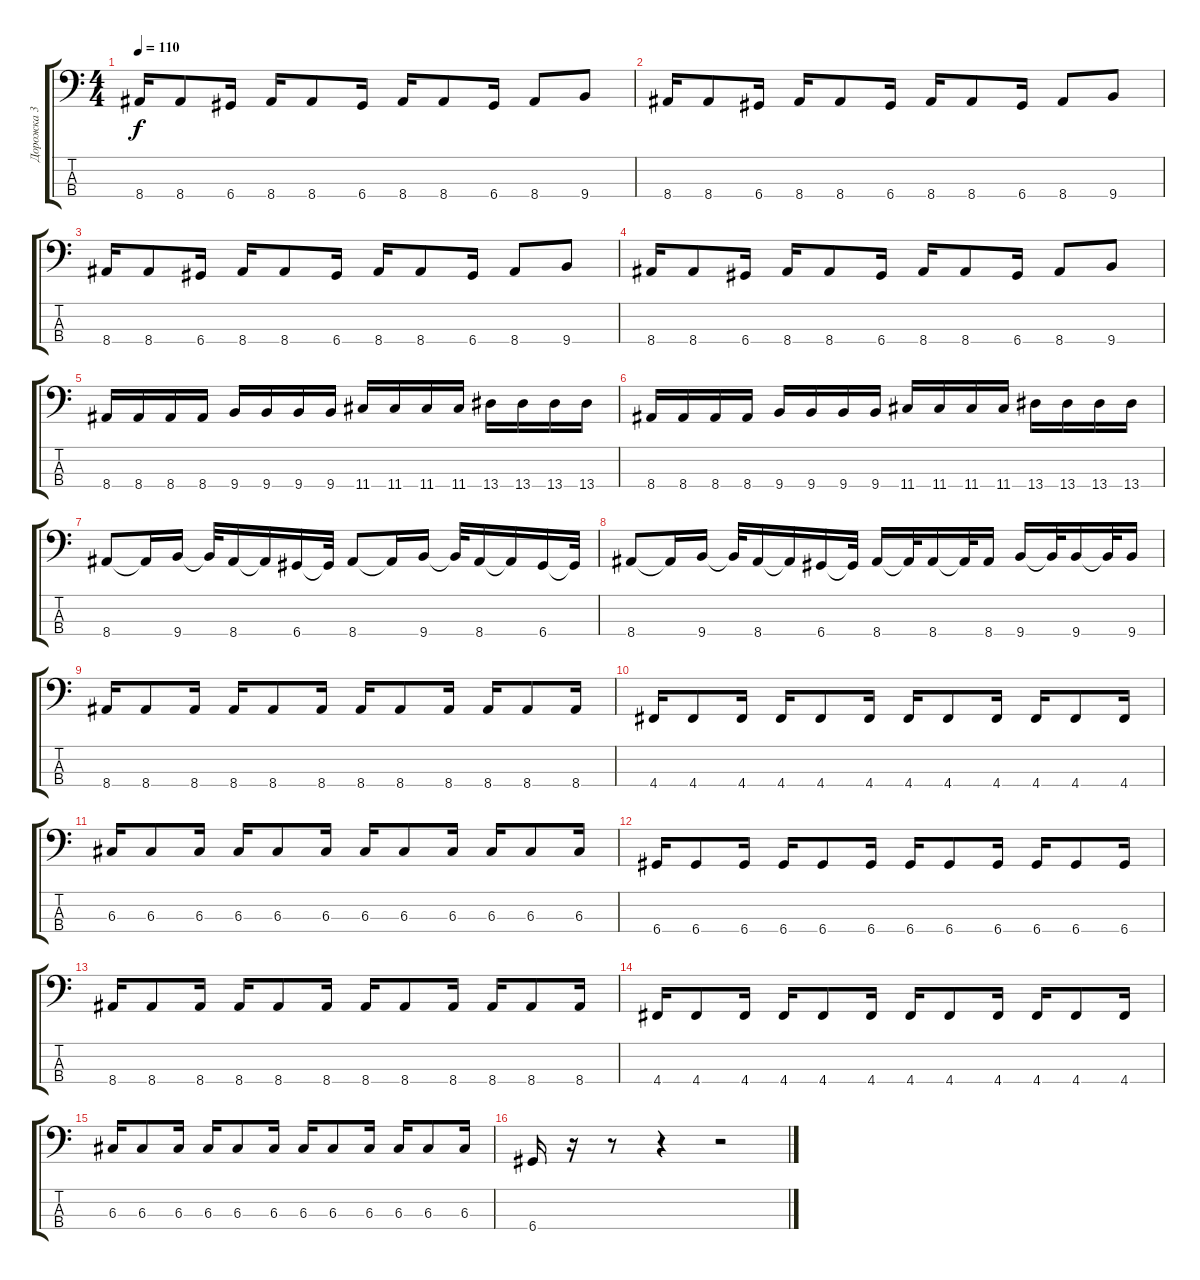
\track ("Дорожка 3" "Дорожка 3") {instrument electricbassfinger}
\staff {score tabs}
\tuning (F2 C2 G1 D1) {hide}
\ts (4 4)
\tempo 110
\clef f4
\ks c
8.4.16{dy f} 8.4.8 6.4.16 8.4.16 8.4.8 6.4.16 8.4.16 8.4.8 6.4.16 8.4.8 9.4.8 |
8.4.16 8.4.8 6.4.16 8.4.16 8.4.8 6.4.16 8.4.16 8.4.8 6.4.16 8.4.8 9.4.8 |
8.4.16 8.4.8 6.4.16 8.4.16 8.4.8 6.4.16 8.4.16 8.4.8 6.4.16 8.4.8 9.4.8 |
8.4.16 8.4.8 6.4.16 8.4.16 8.4.8 6.4.16 8.4.16 8.4.8 6.4.16 8.4.8 9.4.8 |
8.4.16 8.4.16 8.4.16 8.4.16 9.4.16 9.4.16 9.4.16 9.4.16 11.4.16 11.4.16 11.4.16 11.4.16 13.4.16 13.4.16 13.4.16 13.4.16 |
8.4.16 8.4.16 8.4.16 8.4.16 9.4.16 9.4.16 9.4.16 9.4.16 11.4.16 11.4.16 11.4.16 11.4.16 13.4.16 13.4.16 13.4.16 13.4.16 |
8.4.8 8.4{t}.16 9.4.16 9.4{t}.32 8.4.16 8.4{t}.16 6.4.16 6.4{t}.32 8.4.8 8.4{t}.16 9.4.16 9.4{t}.32 8.4.16 8.4{t}.16 6.4.16 6.4{t}.32 |
8.4.8 8.4{t}.16 9.4.16 9.4{t}.32 8.4.16 8.4{t}.16 6.4.16 6.4{t}.32 8.4.16 8.4{t}.32 8.4.16 8.4{t}.32 8.4.16 9.4.16 9.4{t}.32 9.4.16 9.4{t}.32 9.4.16 |
8.4.16 8.4.8 8.4.16 8.4.16 8.4.8 8.4.16 8.4.16 8.4.8 8.4.16 8.4.16 8.4.8 8.4.16 |
4.4.16 4.4.8 4.4.16 4.4.16 4.4.8 4.4.16 4.4.16 4.4.8 4.4.16 4.4.16 4.4.8 4.4.16 |
6.3.16 6.3.8 6.3.16 6.3.16 6.3.8 6.3.16 6.3.16 6.3.8 6.3.16 6.3.16 6.3.8 6.3.16 |
6.4.16 6.4.8 6.4.16 6.4.16 6.4.8 6.4.16 6.4.16 6.4.8 6.4.16 6.4.16 6.4.8 6.4.16 |
8.4.16 8.4.8 8.4.16 8.4.16 8.4.8 8.4.16 8.4.16 8.4.8 8.4.16 8.4.16 8.4.8 8.4.16 |
4.4.16 4.4.8 4.4.16 4.4.16 4.4.8 4.4.16 4.4.16 4.4.8 4.4.16 4.4.16 4.4.8 4.4.16 |
6.3.16 6.3.8 6.3.16 6.3.16 6.3.8 6.3.16 6.3.16 6.3.8 6.3.16 6.3.16 6.3.8 6.3.16 |
6.4.16 r.16 r.8 r.4 r.2
